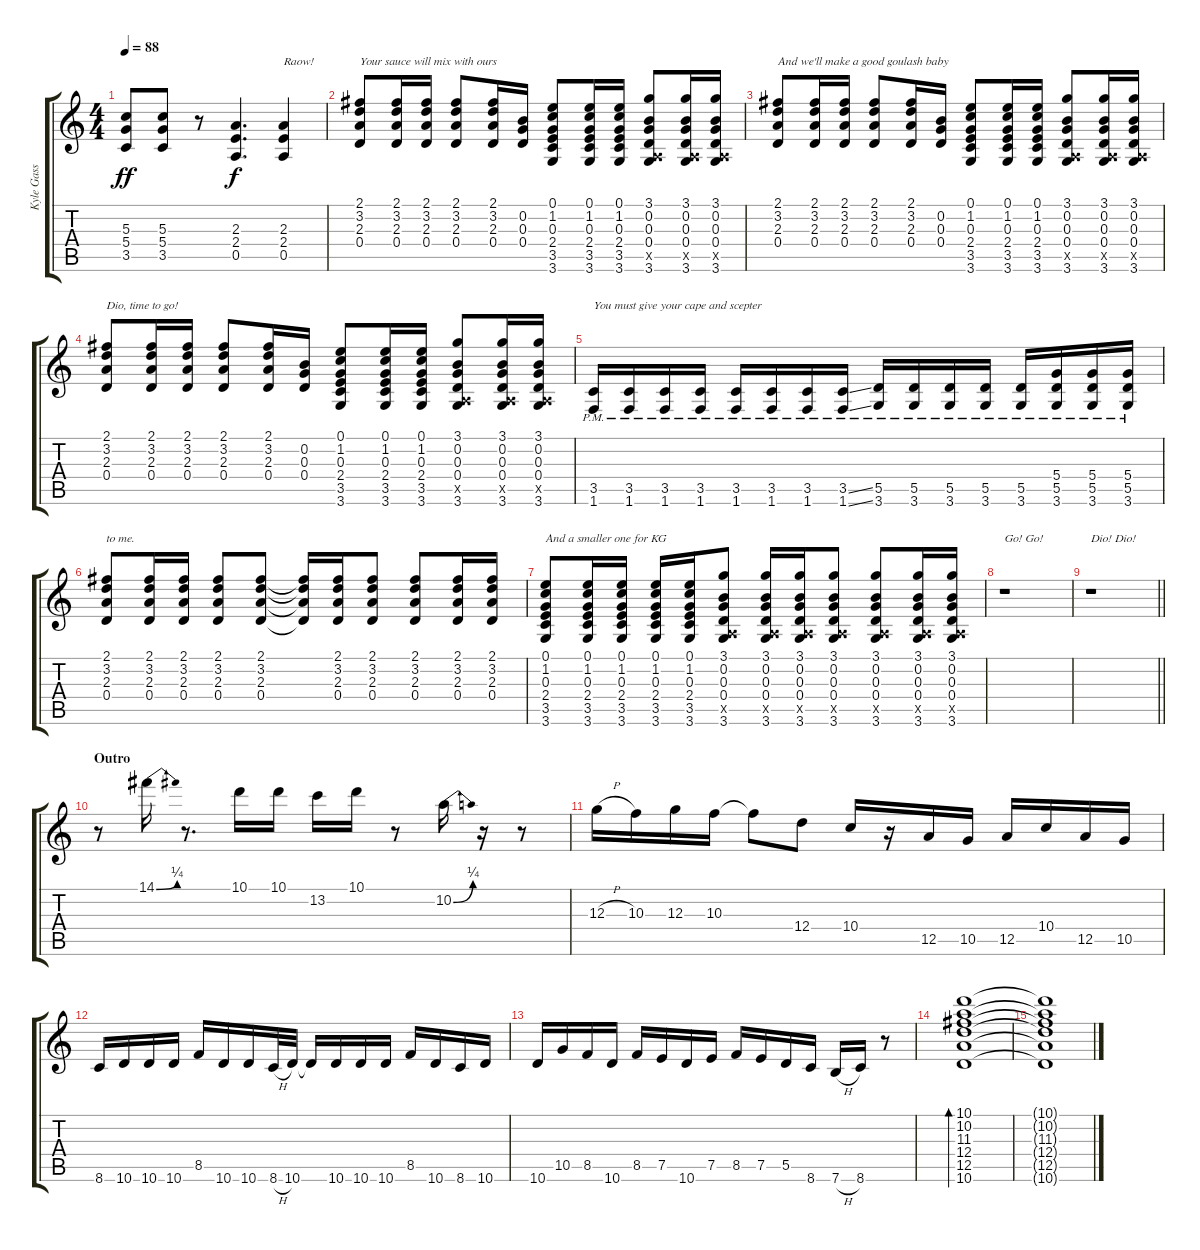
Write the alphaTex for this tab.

\track ("Kyle Gass" "Kyle Gass") {instrument acousticguitarsteel}
\staff {score tabs}
\tuning (E4 B3 G3 D3 A2 E2) {hide}
\ts (4 4)
\tempo 88
\clef g2
\ks c
(5.3 5.4 3.5).8{dy ff} (5.3 5.4 3.5).8 r.8 (2.3 2.4 0.5).4{d dy f} (2.3 2.4 0.5).4{txt "Raow! "} |
(2.1 3.2 2.3 0.4).8{txt "Your sauce will mix with ours"} (2.1 3.2 2.3 0.4).16 (2.1 3.2 2.3 0.4).16 (2.1 3.2 2.3 0.4).8 (2.1 3.2 2.3 0.4).16 (0.2 0.3 0.4).16 (0.1 1.2 0.3 2.4 3.5 3.6).8 (0.1 1.2 0.3 2.4 3.5 3.6).16 (0.1 1.2 0.3 2.4 3.5 3.6).16 (3.1 0.2 0.3 0.4 0.5{x} 3.6).8 (3.1 0.2 0.3 0.4 0.5{x} 3.6).16 (3.1 0.2 0.3 0.4 0.5{x} 3.6).16 |
(2.1 3.2 2.3 0.4).8{txt "And we'll make a good goulash baby"} (2.1 3.2 2.3 0.4).16 (2.1 3.2 2.3 0.4).16 (2.1 3.2 2.3 0.4).8 (2.1 3.2 2.3 0.4).16 (0.2 0.3 0.4).16 (0.1 1.2 0.3 2.4 3.5 3.6).8 (0.1 1.2 0.3 2.4 3.5 3.6).16 (0.1 1.2 0.3 2.4 3.5 3.6).16 (3.1 0.2 0.3 0.4 0.5{x} 3.6).8 (3.1 0.2 0.3 0.4 0.5{x} 3.6).16 (3.1 0.2 0.3 0.4 0.5{x} 3.6).16 |
(2.1 3.2 2.3 0.4).8{txt "Dio, time to go!"} (2.1 3.2 2.3 0.4).16 (2.1 3.2 2.3 0.4).16 (2.1 3.2 2.3 0.4).8 (2.1 3.2 2.3 0.4).16 (0.2 0.3 0.4).16 (0.1 1.2 0.3 2.4 3.5 3.6).8 (0.1 1.2 0.3 2.4 3.5 3.6).16 (0.1 1.2 0.3 2.4 3.5 3.6).16 (3.1 0.2 0.3 0.4 0.5{x} 3.6).8 (3.1 0.2 0.3 0.4 0.5{x} 3.6).16 (3.1 0.2 0.3 0.4 0.5{x} 3.6).16 |
(3.5{pm} 1.6{pm}).16{txt "You must give your cape and scepter"} (3.5{pm} 1.6{pm}).16 (3.5{pm} 1.6{pm}).16 (3.5{pm} 1.6{pm}).16 (3.5{pm} 1.6{pm}).16 (3.5{pm} 1.6{pm}).16 (3.5{pm} 1.6{pm}).16 (3.5{ss pm} 1.6{ss pm}).16 (5.5{pm} 3.6{pm}).16 (5.5{pm} 3.6{pm}).16 (5.5{pm} 3.6{pm}).16 (5.5{pm} 3.6{pm}).16 (5.5{pm} 3.6{pm}).16 (5.4{pm} 5.5{pm} 3.6{pm}).16 (5.4{pm} 5.5{pm} 3.6{pm}).16 (5.4{pm} 5.5{pm} 3.6{pm}).16 |
(2.1 3.2 2.3 0.4).8{txt "to me."} (2.1 3.2 2.3 0.4).16 (2.1 3.2 2.3 0.4).16 (2.1 3.2 2.3 0.4).8 (2.1 3.2 2.3 0.4).8 (2.1{t} 3.2{t} 2.3{t} 0.4{t}).16 (2.1 3.2 2.3 0.4).16 (2.1 3.2 2.3 0.4).8 (2.1 3.2 2.3 0.4).8 (2.1 3.2 2.3 0.4).16 (2.1 3.2 2.3 0.4).16 |
(0.1 1.2 0.3 2.4 3.5 3.6).8{txt "And a smaller one for KG"} (0.1 1.2 0.3 2.4 3.5 3.6).16 (0.1 1.2 0.3 2.4 3.5 3.6).16 (0.1 1.2 0.3 2.4 3.5 3.6).16 (0.1 1.2 0.3 2.4 3.5 3.6).16 (3.1 0.2 0.3 0.4 0.5{x} 3.6).8 (3.1 0.2 0.3 0.4 0.5{x} 3.6).16 (3.1 0.2 0.3 0.4 0.5{x} 3.6).16 (3.1 0.2 0.3 0.4 0.5{x} 3.6).8 (3.1 0.2 0.3 0.4 0.5{x} 3.6).8 (3.1 0.2 0.3 0.4 0.5{x} 3.6).16 (3.1 0.2 0.3 0.4 0.5{x} 3.6).16 |
r.1{txt "Go! Go!"} |
\barLineRight lightlight
r.1{txt "Dio! Dio!"} |
\section ("" "Outro")
r.8{volume 15} 14.1{be (bend 0 0 60 1)}.16 r.8{d} 10.1.16 10.1.16 13.2.16 10.1.16 r.8 10.2{be (bend 0 0 60 1)}.16 r.16 r.8 |
12.3{h}.16 10.3.16 12.3.16 10.3.16 10.3{t}.8 12.4.8 10.4.16 r.16 12.5.16 10.5.16 12.5.16 10.4.16 12.5.16 10.5.16 |
8.6.16 10.6.16 10.6.16 10.6.16 8.5.16 10.6.16 10.6.16 8.6{h}.32 10.6.32 10.6{t}.16 10.6.16 10.6.16 10.6.16 8.5.16 10.6.16 8.6.16 10.6.16 |
10.6.16 10.5.16 8.5.16 10.6.16 8.5.16 7.5.16 10.6.16 7.5.16 8.5.16 7.5.16 5.5.16 8.6.16 7.6{h}.16 8.6.16 r.8 |
(10.1 10.2 11.3 12.4 12.5 10.6).1{bd 120} |
(10.1{t} 10.2{t} 11.3{t} 12.4{t} 12.5{t} 10.6{t}).1
